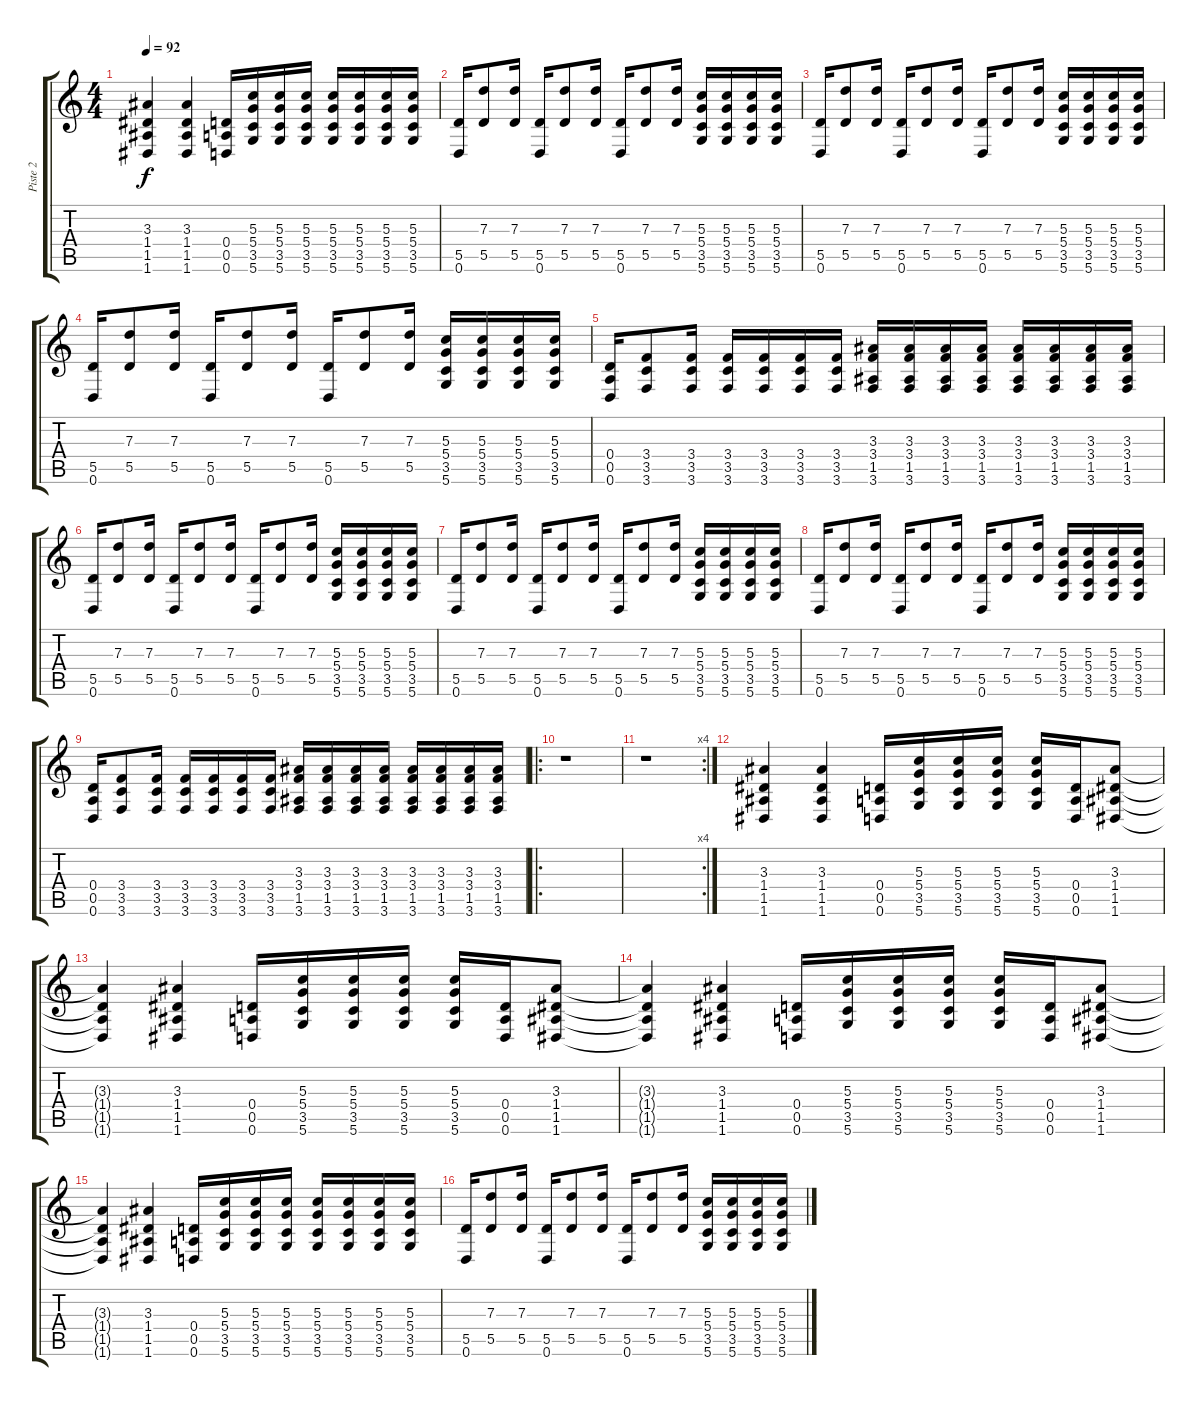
\track ("Piste 2" "Piste 2") {instrument distortionguitar}
\staff {score tabs}
\tuning (E4 B3 G3 D3 A2 D2) {hide}
\ts (4 4)
\tempo 92
\clef g2
\ks c
(3.3{t} 1.4{t} 1.5{t} 1.6{t}).4{dy f} (3.3 1.4 1.5 1.6).4 (0.4 0.5 0.6).16 (5.3 5.4 3.5 5.6).16 (5.3 5.4 3.5 5.6).16 (5.3 5.4 3.5 5.6).16 (5.3 5.4 3.5 5.6).16 (5.3 5.4 3.5 5.6).16 (5.3 5.4 3.5 5.6).16 (5.3 5.4 3.5 5.6).16 |
(5.5 0.6).16 (7.3 5.5).8 (7.3 5.5).16 (5.5 0.6).16 (7.3 5.5).8 (7.3 5.5).16 (5.5 0.6).16 (7.3 5.5).8 (7.3 5.5).16 (5.3 5.4 3.5 5.6).16 (5.3 5.4 3.5 5.6).16 (5.3 5.4 3.5 5.6).16 (5.3 5.4 3.5 5.6).16 |
(5.5 0.6).16 (7.3 5.5).8 (7.3 5.5).16 (5.5 0.6).16 (7.3 5.5).8 (7.3 5.5).16 (5.5 0.6).16 (7.3 5.5).8 (7.3 5.5).16 (5.3 5.4 3.5 5.6).16 (5.3 5.4 3.5 5.6).16 (5.3 5.4 3.5 5.6).16 (5.3 5.4 3.5 5.6).16 |
(5.5 0.6).16 (7.3 5.5).8 (7.3 5.5).16 (5.5 0.6).16 (7.3 5.5).8 (7.3 5.5).16 (5.5 0.6).16 (7.3 5.5).8 (7.3 5.5).16 (5.3 5.4 3.5 5.6).16 (5.3 5.4 3.5 5.6).16 (5.3 5.4 3.5 5.6).16 (5.3 5.4 3.5 5.6).16 |
(0.4 0.5 0.6).16 (3.4 3.5 3.6).8 (3.4 3.5 3.6).16 (3.4 3.5 3.6).16 (3.4 3.5 3.6).16 (3.4 3.5 3.6).16 (3.4 3.5 3.6).16 (3.3 3.4 1.5 3.6).16 (3.3 3.4 1.5 3.6).16 (3.3 3.4 1.5 3.6).16 (3.3 3.4 1.5 3.6).16 (3.3 3.4 1.5 3.6).16 (3.3 3.4 1.5 3.6).16 (3.3 3.4 1.5 3.6).16 (3.3 3.4 1.5 3.6).16 |
(5.5 0.6).16 (7.3 5.5).8 (7.3 5.5).16 (5.5 0.6).16 (7.3 5.5).8 (7.3 5.5).16 (5.5 0.6).16 (7.3 5.5).8 (7.3 5.5).16 (5.3 5.4 3.5 5.6).16 (5.3 5.4 3.5 5.6).16 (5.3 5.4 3.5 5.6).16 (5.3 5.4 3.5 5.6).16 |
(5.5 0.6).16 (7.3 5.5).8 (7.3 5.5).16 (5.5 0.6).16 (7.3 5.5).8 (7.3 5.5).16 (5.5 0.6).16 (7.3 5.5).8 (7.3 5.5).16 (5.3 5.4 3.5 5.6).16 (5.3 5.4 3.5 5.6).16 (5.3 5.4 3.5 5.6).16 (5.3 5.4 3.5 5.6).16 |
(5.5 0.6).16 (7.3 5.5).8 (7.3 5.5).16 (5.5 0.6).16 (7.3 5.5).8 (7.3 5.5).16 (5.5 0.6).16 (7.3 5.5).8 (7.3 5.5).16 (5.3 5.4 3.5 5.6).16 (5.3 5.4 3.5 5.6).16 (5.3 5.4 3.5 5.6).16 (5.3 5.4 3.5 5.6).16 |
(0.4 0.5 0.6).16 (3.4 3.5 3.6).8 (3.4 3.5 3.6).16 (3.4 3.5 3.6).16 (3.4 3.5 3.6).16 (3.4 3.5 3.6).16 (3.4 3.5 3.6).16 (3.3 3.4 1.5 3.6).16 (3.3 3.4 1.5 3.6).16 (3.3 3.4 1.5 3.6).16 (3.3 3.4 1.5 3.6).16 (3.3 3.4 1.5 3.6).16 (3.3 3.4 1.5 3.6).16 (3.3 3.4 1.5 3.6).16 (3.3 3.4 1.5 3.6).16 |
\ro
r.1 |
\rc 4
r.1 |
(3.3 1.4 1.5 1.6).4 (3.3 1.4 1.5 1.6).4 (0.4 0.5 0.6).16 (5.3 5.4 3.5 5.6).16 (5.3 5.4 3.5 5.6).16 (5.3 5.4 3.5 5.6).16 (5.3 5.4 3.5 5.6).16 (0.4 0.5 0.6).16 (3.3 1.4 1.5 1.6).8 |
(3.3{t} 1.4{t} 1.5{t} 1.6{t}).4 (3.3 1.4 1.5 1.6).4 (0.4 0.5 0.6).16 (5.3 5.4 3.5 5.6).16 (5.3 5.4 3.5 5.6).16 (5.3 5.4 3.5 5.6).16 (5.3 5.4 3.5 5.6).16 (0.4 0.5 0.6).16 (3.3 1.4 1.5 1.6).8 |
(3.3{t} 1.4{t} 1.5{t} 1.6{t}).4 (3.3 1.4 1.5 1.6).4 (0.4 0.5 0.6).16 (5.3 5.4 3.5 5.6).16 (5.3 5.4 3.5 5.6).16 (5.3 5.4 3.5 5.6).16 (5.3 5.4 3.5 5.6).16 (0.4 0.5 0.6).16 (3.3 1.4 1.5 1.6).8 |
(3.3{t} 1.4{t} 1.5{t} 1.6{t}).4 (3.3 1.4 1.5 1.6).4 (0.4 0.5 0.6).16 (5.3 5.4 3.5 5.6).16 (5.3 5.4 3.5 5.6).16 (5.3 5.4 3.5 5.6).16 (5.3 5.4 3.5 5.6).16 (5.3 5.4 3.5 5.6).16 (5.3 5.4 3.5 5.6).16 (5.3 5.4 3.5 5.6).16 |
(5.5 0.6).16 (7.3 5.5).8 (7.3 5.5).16 (5.5 0.6).16 (7.3 5.5).8 (7.3 5.5).16 (5.5 0.6).16 (7.3 5.5).8 (7.3 5.5).16 (5.3 5.4 3.5 5.6).16 (5.3 5.4 3.5 5.6).16 (5.3 5.4 3.5 5.6).16 (5.3 5.4 3.5 5.6).16
